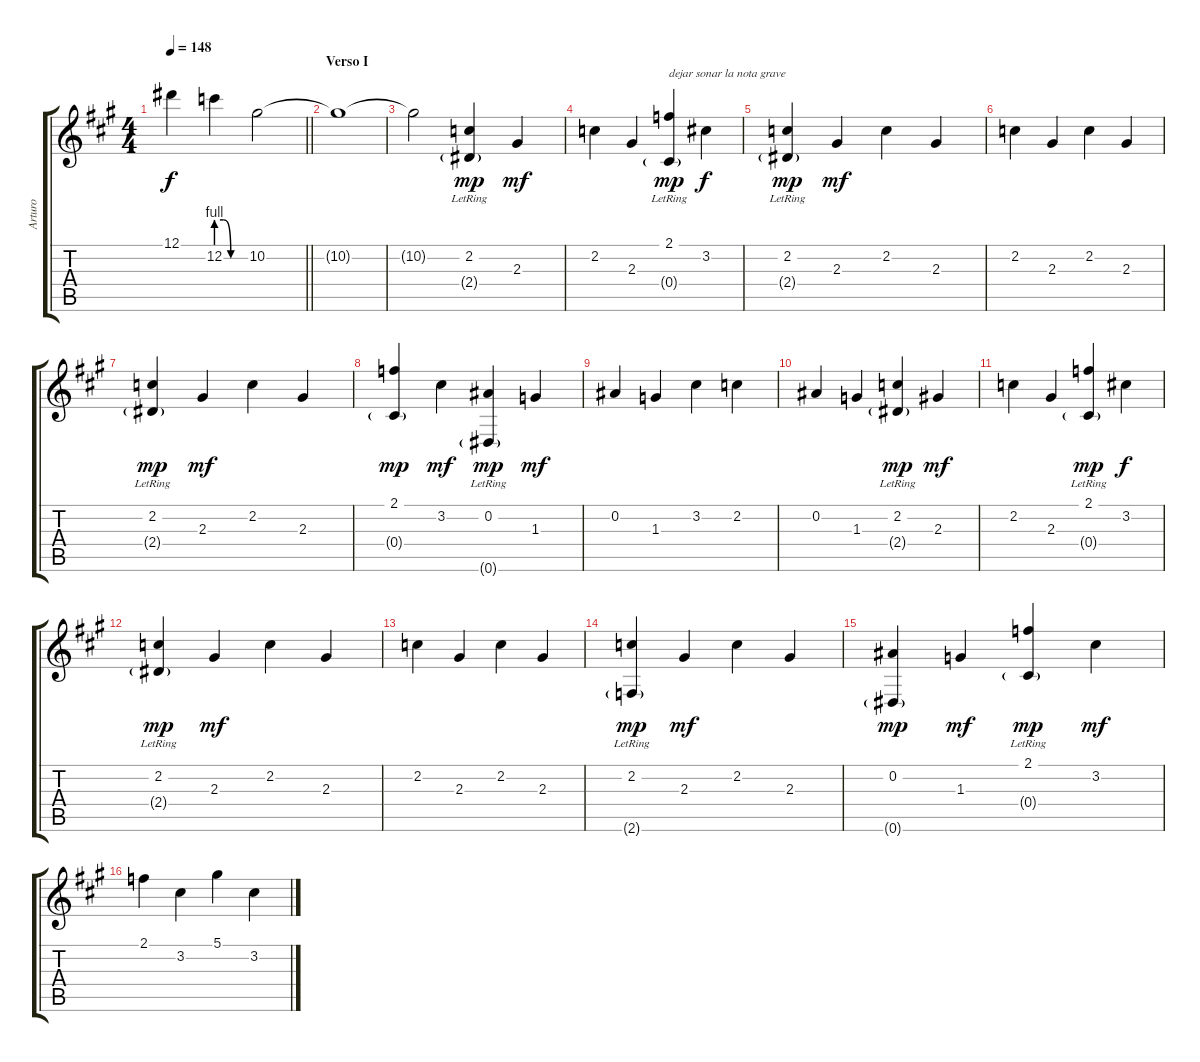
\track ("Arturo" "Arturo") {instrument overdrivenguitar}
\staff {score tabs}
\tuning (Eb4 Bb3 Gb3 Db3 Ab2 Eb2) {hide}
\ts (4 4)
\tempo 148
\clef g2
\barLineRight lightlight
\ks a
12.1.4{dy f} 12.2{be (custom 0 4 15 4 30 0 60 0)}.4 10.2.2 |
\section ("" "Verso I")
10.2{t}.1{volume 5} |
10.2{t}.2 (2.2 2.4{g lr}).4{dy mp volume 16} 2.3.4{dy mf} |
2.2.4 2.3.4 (2.1 0.4{g lr}).4{txt "dejar sonar la nota grave" dy mp} 3.2.4{dy f} |
(2.2 2.4{g lr}).4{dy mp} 2.3.4{dy mf} 2.2.4 2.3.4 |
2.2.4 2.3.4 2.2.4 2.3.4 |
(2.2 2.4{g lr}).4{dy mp} 2.3.4{dy mf} 2.2.4 2.3.4 |
(2.1 0.4{g}).4{dy mp} 3.2.4{dy mf} (0.2 0.6{g lr}).4{dy mp} 1.3.4{dy mf} |
0.2.4 1.3.4 3.2.4 2.2.4 |
0.2.4 1.3.4 (2.2 2.4{g lr}).4{dy mp} 2.3.4{dy mf} |
2.2.4 2.3.4 (2.1 0.4{g lr}).4{dy mp} 3.2.4{dy f} |
(2.2 2.4{g lr}).4{dy mp} 2.3.4{dy mf} 2.2.4 2.3.4 |
2.2.4 2.3.4 2.2.4 2.3.4 |
(2.2 2.6{g lr}).4{dy mp} 2.3.4{dy mf} 2.2.4 2.3.4 |
(0.2 0.6{g}).4{dy mp} 1.3.4{dy mf} (2.1 0.4{g lr}).4{dy mp} 3.2.4{dy mf} |
2.1.4 3.2.4 5.1.4 3.2.4
